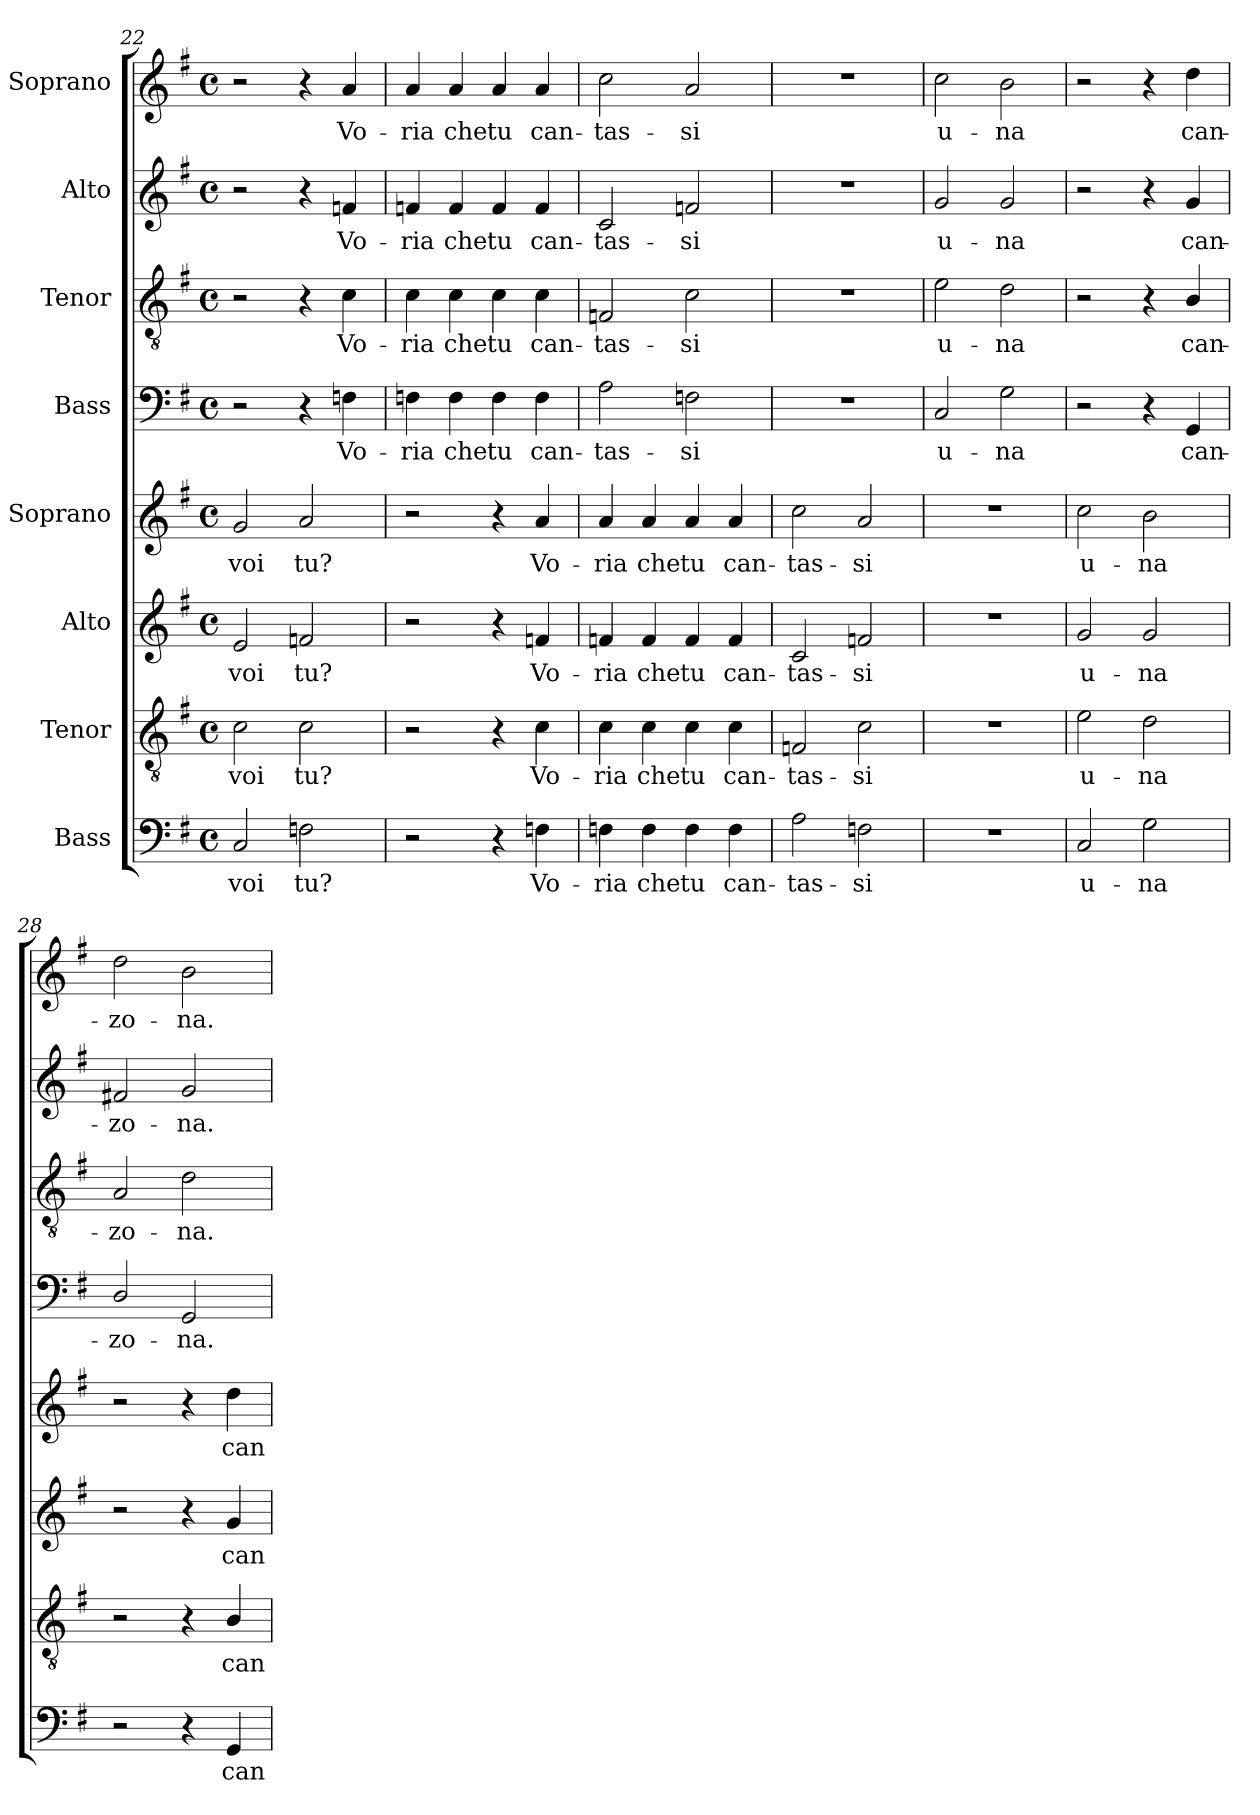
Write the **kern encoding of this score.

**kern	**text	**kern	**text	**kern	**text	**kern	**text	**kern	**text	**kern	**text	**kern	**text	**kern	**text
*part8	*part8	*part7	*part7	*part6	*part6	*part5	*part5	*part4	*part4	*part3	*part3	*part2	*part2	*part1	*part1
*staff8	*staff8	*staff7	*staff7	*staff6	*staff6	*staff5	*staff5	*staff4	*staff4	*staff3	*staff3	*staff2	*staff2	*staff1	*staff1
*I"Bass	*	*I"Tenor	*	*I"Alto	*	*I"Soprano	*	*I"Bass	*	*I"Tenor	*	*I"Alto	*	*I"Soprano	*
*clefF4	*	*clefGv2	*	*clefG2	*	*clefG2	*	*clefF4	*	*clefGv2	*	*clefG2	*	*clefG2	*
*k[f#]	*	*k[f#]	*	*k[f#]	*	*k[f#]	*	*k[f#]	*	*k[f#]	*	*k[f#]	*	*k[f#]	*
*G:	*	*G:	*	*G:	*	*G:	*	*G:	*	*G:	*	*G:	*	*G:	*
*M4/4	*	*M4/4	*	*M4/4	*	*M4/4	*	*M4/4	*	*M4/4	*	*M4/4	*	*M4/4	*
*met(c)	*	*met(c)	*	*met(c)	*	*met(c)	*	*met(c)	*	*met(c)	*	*met(c)	*	*met(c)	*
=22	=22	=22	=22	=22	=22	=22	=22	=22	=22	=22	=22	=22	=22	=22	=22
!	!LO:LY:b	!	!LO:LY:b	!	!LO:LY:b	!	!LO:LY:b	!	!	!	!	!	!	!	!
2C	voi	2c	voi	2e	voi	2g	voi	2r	.	2r	.	2r	.	2r	.
!	!LO:LY:b	!	!LO:LY:b	!	!LO:LY:b	!	!LO:LY:b	!	!	!	!	!	!	!	!
2Fn	tu?	2c	tu?	2fn	tu?	2a	tu?	4r	.	4r	.	4r	.	4r	.
!	!	!	!	!	!	!	!	!	!LO:LY:b	!	!LO:LY:b	!	!LO:LY:b	!	!LO:LY:b
.	.	.	.	.	.	.	.	4Fn	Vo-	4c	Vo-	4fn	Vo-	4a	Vo-
=23	=23	=23	=23	=23	=23	=23	=23	=23	=23	=23	=23	=23	=23	=23	=23
!	!	!	!	!	!	!	!	!	!LO:LY:b	!	!LO:LY:b	!	!LO:LY:b	!	!LO:LY:b
2r	.	2r	.	2r	.	2r	.	4Fn	-ria	4c	-ria	4fn	-ria	4a	-ria
!	!	!	!	!	!	!	!	!	!LO:LY:b	!	!LO:LY:b	!	!LO:LY:b	!	!LO:LY:b
.	.	.	.	.	.	.	.	4F	che	4c	che	4f	che	4a	che
!	!	!	!	!	!	!	!	!	!LO:LY:b	!	!LO:LY:b	!	!LO:LY:b	!	!LO:LY:b
4r	.	4r	.	4r	.	4r	.	4F	tu	4c	tu	4f	tu	4a	tu
!	!LO:LY:b	!	!LO:LY:b	!	!LO:LY:b	!	!LO:LY:b	!	!LO:LY:b	!	!LO:LY:b	!	!LO:LY:b	!	!LO:LY:b
4Fn	Vo-	4c	Vo-	4fn	Vo-	4a	Vo-	4F	can-	4c	can-	4f	can-	4a	can-
=24	=24	=24	=24	=24	=24	=24	=24	=24	=24	=24	=24	=24	=24	=24	=24
!	!LO:LY:b	!	!LO:LY:b	!	!LO:LY:b	!	!LO:LY:b	!	!LO:LY:b	!	!LO:LY:b	!	!LO:LY:b	!	!LO:LY:b
4Fn	-ria	4c	-ria	4fn	-ria	4a	-ria	2A	-tas-	2Fn	-tas-	2c	-tas-	2cc	-tas-
!	!LO:LY:b	!	!LO:LY:b	!	!LO:LY:b	!	!LO:LY:b	!	!	!	!	!	!	!	!
4F	che	4c	che	4f	che	4a	che	.	.	.	.	.	.	.	.
!	!LO:LY:b	!	!LO:LY:b	!	!LO:LY:b	!	!LO:LY:b	!	!LO:LY:b	!	!LO:LY:b	!	!LO:LY:b	!	!LO:LY:b
4F	tu	4c	tu	4f	tu	4a	tu	2Fn	-si	2c	-si	2fn	-si	2a	-si
!	!LO:LY:b	!	!LO:LY:b	!	!LO:LY:b	!	!LO:LY:b	!	!	!	!	!	!	!	!
4F	can-	4c	can-	4f	can-	4a	can-	.	.	.	.	.	.	.	.
=25	=25	=25	=25	=25	=25	=25	=25	=25	=25	=25	=25	=25	=25	=25	=25
!	!LO:LY:b	!	!LO:LY:b	!	!LO:LY:b	!	!LO:LY:b	!	!	!	!	!	!	!	!
2A	-tas-	2Fn	-tas-	2c	-tas-	2cc	-tas-	1r	.	1r	.	1r	.	1r	.
!	!LO:LY:b	!	!LO:LY:b	!	!LO:LY:b	!	!LO:LY:b	!	!	!	!	!	!	!	!
2Fn	-si	2c	-si	2fn	-si	2a	-si	.	.	.	.	.	.	.	.
=26	=26	=26	=26	=26	=26	=26	=26	=26	=26	=26	=26	=26	=26	=26	=26
!	!	!	!	!	!	!	!	!	!LO:LY:b	!	!LO:LY:b	!	!LO:LY:b	!	!LO:LY:b
1r	.	1r	.	1r	.	1r	.	2C	u-	2e	u-	2g	u-	2cc	u-
!	!	!	!	!	!	!	!	!	!LO:LY:b	!	!LO:LY:b	!	!LO:LY:b	!	!LO:LY:b
.	.	.	.	.	.	.	.	2G	-na	2d	-na	2g	-na	2b	-na
=27	=27	=27	=27	=27	=27	=27	=27	=27	=27	=27	=27	=27	=27	=27	=27
!	!LO:LY:b	!	!LO:LY:b	!	!LO:LY:b	!	!LO:LY:b	!	!	!	!	!	!	!	!
2C	u-	2e	u-	2g	u-	2cc	u-	2r	.	2r	.	2r	.	2r	.
!	!LO:LY:b	!	!LO:LY:b	!	!LO:LY:b	!	!LO:LY:b	!	!	!	!	!	!	!	!
2G	-na	2d	-na	2g	-na	2b	-na	4r	.	4r	.	4r	.	4r	.
!	!	!	!	!	!	!	!	!	!LO:LY:b	!	!LO:LY:b	!	!LO:LY:b	!	!LO:LY:b
.	.	.	.	.	.	.	.	4GG	can-	4B/	can-	4g	can-	4dd	can-
=28	=28	=28	=28	=28	=28	=28	=28	=28	=28	=28	=28	=28	=28	=28	=28
!	!	!	!	!	!	!	!	!	!LO:LY:b	!	!LO:LY:b	!	!LO:LY:b	!	!LO:LY:b
2r	.	2r	.	2r	.	2r	.	2D/	-zo-	2A	-zo-	2f#X	-zo-	2dd	-zo-
!	!	!	!	!	!	!	!	!	!LO:LY:b	!	!LO:LY:b	!	!LO:LY:b	!	!LO:LY:b
4r	.	4r	.	4r	.	4r	.	2GG	-na.	2d	-na.	2g	-na.	2b	-na.
!	!LO:LY:b	!	!LO:LY:b	!	!LO:LY:b	!	!LO:LY:b	!	!	!	!	!	!	!	!
4GG	can-	4B/	can-	4g	can-	4dd	can-	.	.	.	.	.	.	.	.
=	=	=	=	=	=	=	=	=	=	=	=	=	=	=	=
*-	*-	*-	*-	*-	*-	*-	*-	*-	*-	*-	*-	*-	*-	*-	*-
